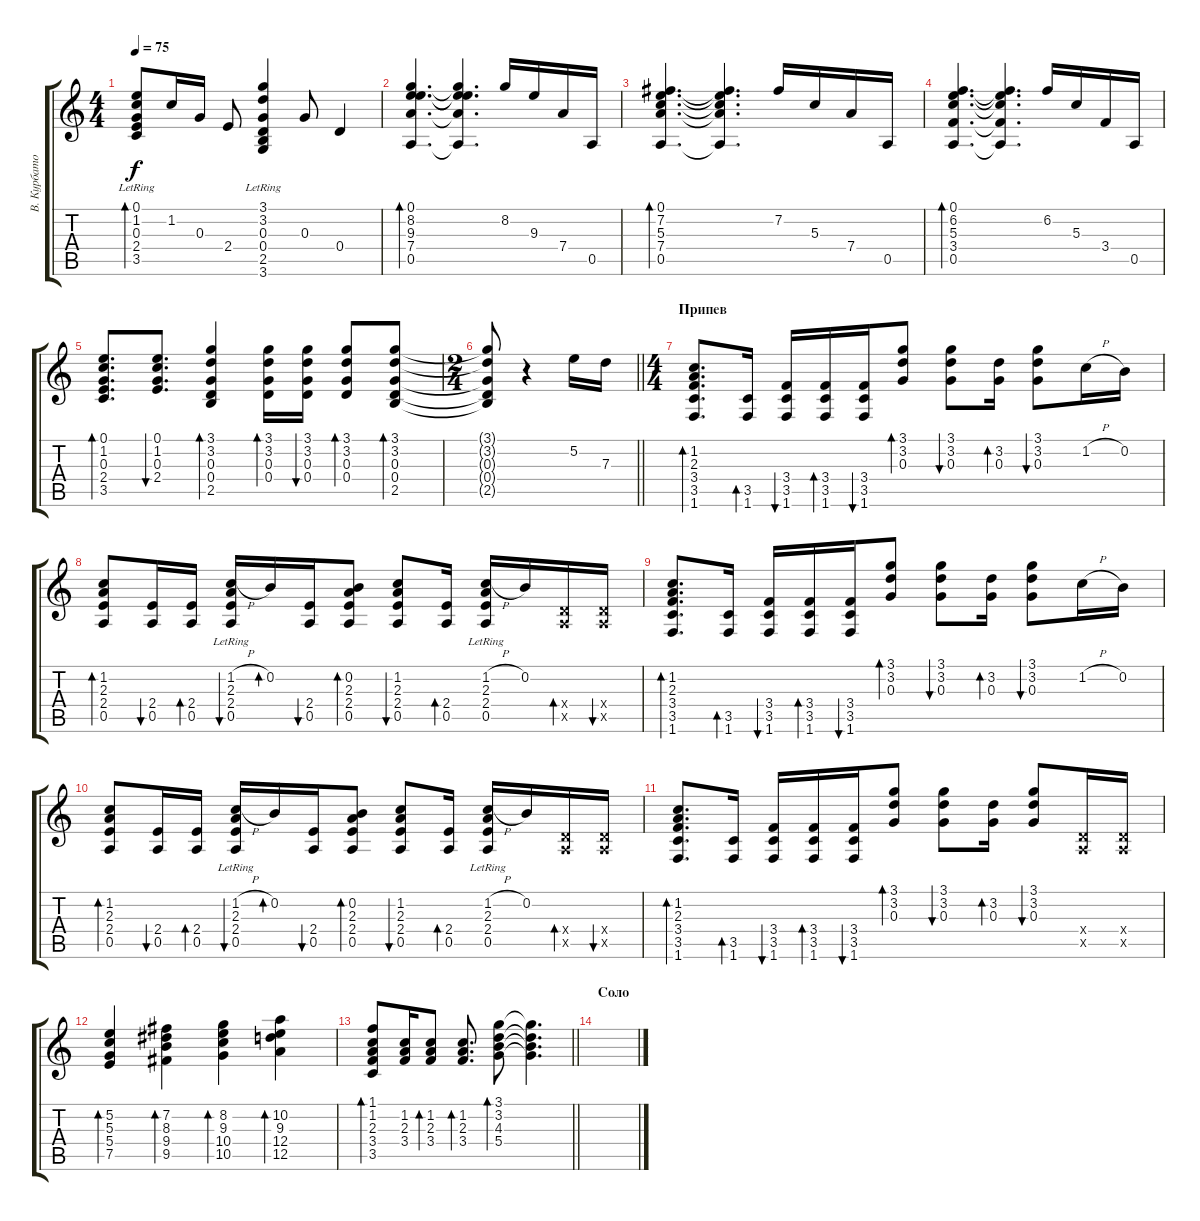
\track ("В. Курбатов" "В. Курбато") {instrument acousticguitarsteel}
\staff {score tabs}
\tuning (E4 B3 G3 D3 A2 E2) {hide}
\ts (4 4)
\tempo 75
\clef g2
\ks c
(0.1{lr} 1.2 0.3{lr} 2.4{lr} 3.5{lr}).8{bd 60 dy f} 1.2.16 0.3.16 2.4.8 (3.1{lr} 3.2{lr} 0.3{lr} 0.4{lr} 2.5{lr} 3.6).4 0.3.8 0.4.4 |
(0.1 8.2 9.3 7.4 0.5).4{d bd 60} (0.1{t} 8.2{t} 9.3{t} 7.4{t} 0.5{t}).4{d} 8.2.16 9.3.16 7.4.16 0.5.16 |
(0.1 7.2 5.3 7.4 0.5).4{d bd 60} (0.1{t} 7.2{t} 5.3{t} 7.4{t} 0.5{t}).4{d} 7.2.16 5.3.16 7.4.16 0.5.16 |
(0.1 6.2 5.3 3.4 0.5).4{d bd 60} (0.1{t} 6.2{t} 5.3{t} 3.4{t} 0.5{t}).4{d} 6.2.16 5.3.16 3.4.16 0.5.16 |
(0.1 1.2 0.3 2.4 3.5).8{d bd 60} (0.1 1.2 0.3 2.4).8{d bu 60} (3.1 3.2 0.3 0.4 2.5).4{bd 60} (3.1 3.2 0.3 0.4).16{bd 60} (3.1 3.2 0.3 0.4).16{bu 60} (3.1 3.2 0.3 0.4).8{bd 60} (3.1 3.2 0.3 0.4 2.5).8{bd 60} |
\ts (2 4)
\barLineRight lightlight
(3.1{t} 3.2{t} 0.3{t} 0.4{t} 2.5{t}).8 r.4 5.2.16 7.3.16 |
\ts (4 4)
\section ("" "Припев")
(1.2 2.3 3.4 3.5 1.6).8{d bd 60} (3.5 1.6).16{bd 60} (3.4 3.5 1.6).16{bu 60} (3.4 3.5 1.6).16{bd 60} (3.4 3.5 1.6).16{bu 60} (3.1 3.2 0.3).8{bd 60} (3.1 3.2 0.3).8{bu 60} (3.2 0.3).16{bd 60} (3.1 3.2 0.3).8{bu 60} 1.2{h}.16 0.2.16 |
(1.2 2.3 2.4 0.5).8{bd 60} (2.4 0.5).16{bu 60} (2.4 0.5).16{bd 60} (1.2{h} 2.3{lr} 2.4{lr} 0.5{lr}).16{bu 60} 0.2.16{bd 60} (2.4 0.5).16{bu 60} (0.2 2.3 2.4 0.5).8{bd 60} (1.2 2.3 2.4 0.5).8{bu 60} (2.4 0.5).16{bd 60} (1.2{h} 2.3{lr} 2.4{lr} 0.5{lr}).16 0.2.16 (0.4{x} 0.5{x}).16{bd 60} (0.4{x} 0.5{x}).16{bu 60} |
(1.2 2.3 3.4 3.5 1.6).8{d bd 60} (3.5 1.6).16{bd 60} (3.4 3.5 1.6).16{bu 60} (3.4 3.5 1.6).16{bd 60} (3.4 3.5 1.6).16{bu 60} (3.1 3.2 0.3).8{bd 60} (3.1 3.2 0.3).8{bu 60} (3.2 0.3).16{bd 60} (3.1 3.2 0.3).8{bu 60} 1.2{h}.16 0.2.16 |
(1.2 2.3 2.4 0.5).8{bd 60} (2.4 0.5).16{bu 60} (2.4 0.5).16{bd 60} (1.2{h} 2.3{lr} 2.4{lr} 0.5{lr}).16{bu 60} 0.2.16{bd 60} (2.4 0.5).16{bu 60} (0.2 2.3 2.4 0.5).8{bd 60} (1.2 2.3 2.4 0.5).8{bu 60} (2.4 0.5).16{bd 60} (1.2{h} 2.3{lr} 2.4{lr} 0.5{lr}).16 0.2.16 (0.4{x} 0.5{x}).16{bd 60} (0.4{x} 0.5{x}).16{bu 60} |
(1.2 2.3 3.4 3.5 1.6).8{d bd 60} (3.5 1.6).16{bd 60} (3.4 3.5 1.6).16{bu 60} (3.4 3.5 1.6).16{bd 60} (3.4 3.5 1.6).16{bu 60} (3.1 3.2 0.3).8{bd 60} (3.1 3.2 0.3).8{bu 60} (3.2 0.3).16{bd 60} (3.1 3.2 0.3).8{bu 60} (0.4{x} 0.5{x}).16 (0.4{x} 0.5{x}).16 |
(5.2 5.3 5.4 7.5).4{bd 240} (7.2 8.3 9.4 9.5).4{bd 240} (8.2 9.3 10.4 10.5).4{bd 240} (10.2 9.3 12.4 12.5).4{bd 240} |
\barLineRight lightlight
(1.1 1.2 2.3 3.4 3.5).8{bd 120} (1.2 2.3 3.4).16 (1.2 2.3 3.4).8{bd 120} (1.2 2.3 3.4).8{d bd 120} (3.1 3.2 4.3 5.4).8{bd 120} (3.1{t} 3.2{t} 4.3{t} 5.4{t}).4{d} |
\section ("" "Соло")
